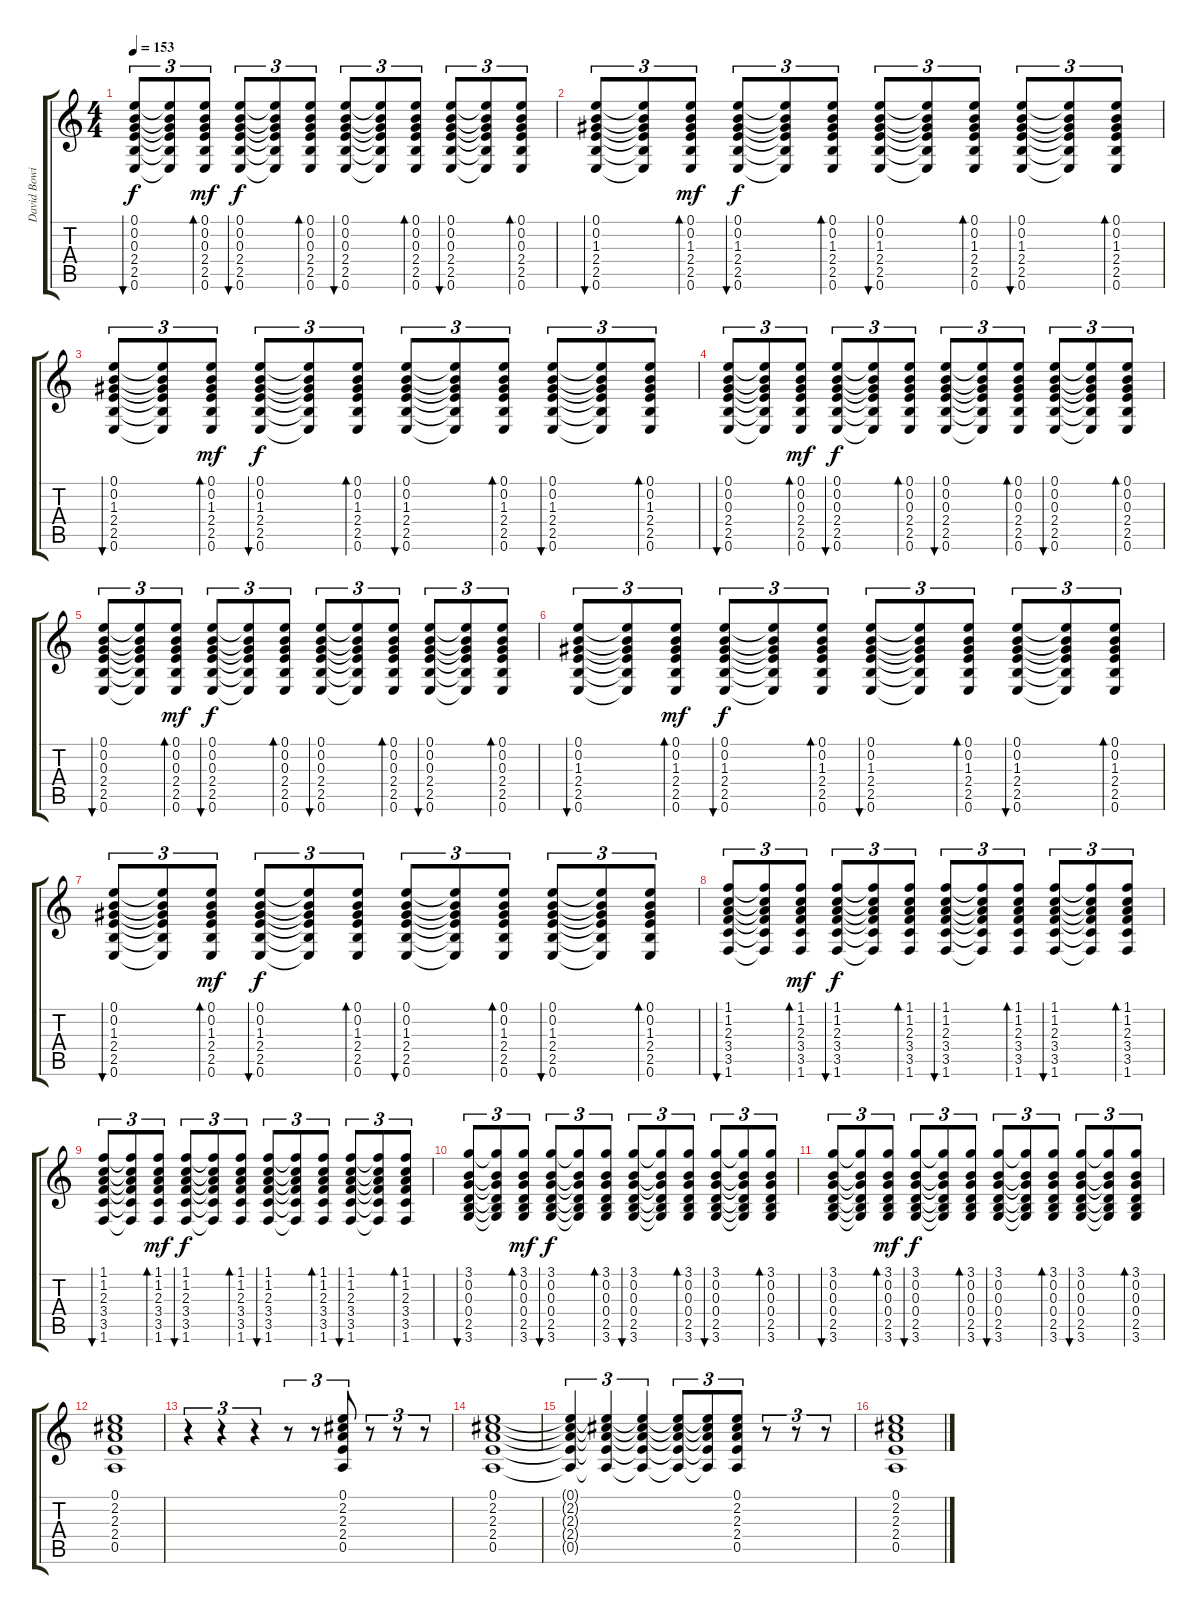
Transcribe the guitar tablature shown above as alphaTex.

\track ("David Bowie - 12 String" "David Bowi") {instrument acousticguitarsteel}
\staff {score tabs}
\tuning (E4 B3 G3 D3 A2 E2) {hide}
\ts (4 4)
\tempo 153
\clef g2
\ks c
(0.1 0.2 0.3 2.4 2.5 0.6).8{tu (3 2) bu 60 dy f} (0.1{t} 0.2{t} 0.3{t} 2.4{t} 2.5{t} 0.6{t}).8{tu (3 2)} (0.1 0.2 0.3 2.4 2.5 0.6).8{tu (3 2) bd 60 dy mf} (0.1 0.2 0.3 2.4 2.5 0.6).8{tu (3 2) bu 60 dy f} (0.1{t} 0.2{t} 0.3{t} 2.4{t} 2.5{t} 0.6{t}).8{tu (3 2)} (0.1 0.2 0.3 2.4 2.5 0.6).8{tu (3 2) bd 60} (0.1 0.2 0.3 2.4 2.5 0.6).8{tu (3 2) bu 60} (0.1{t} 0.2{t} 0.3{t} 2.4{t} 2.5{t} 0.6{t}).8{tu (3 2)} (0.1 0.2 0.3 2.4 2.5 0.6).8{tu (3 2) bd 60} (0.1 0.2 0.3 2.4 2.5 0.6).8{tu (3 2) bu 60} (0.1{t} 0.2{t} 0.3{t} 2.4{t} 2.5{t} 0.6{t}).8{tu (3 2)} (0.1 0.2 0.3 2.4 2.5 0.6).8{tu (3 2) bd 60} |
(0.1 0.2 1.3 2.4 2.5 0.6).8{tu (3 2) bu 60} (0.1{t} 0.2{t} 1.3{t} 2.4{t} 2.5{t} 0.6{t}).8{tu (3 2)} (0.1 0.2 1.3 2.4 2.5 0.6).8{tu (3 2) bd 60 dy mf} (0.1 0.2 1.3 2.4 2.5 0.6).8{tu (3 2) bu 60 dy f} (0.1{t} 0.2{t} 1.3{t} 2.4{t} 2.5{t} 0.6{t}).8{tu (3 2)} (0.1 0.2 1.3 2.4 2.5 0.6).8{tu (3 2) bd 60} (0.1 0.2 1.3 2.4 2.5 0.6).8{tu (3 2) bu 60} (0.1{t} 0.2{t} 1.3{t} 2.4{t} 2.5{t} 0.6{t}).8{tu (3 2)} (0.1 0.2 1.3 2.4 2.5 0.6).8{tu (3 2) bd 60} (0.1 0.2 1.3 2.4 2.5 0.6).8{tu (3 2) bu 60} (0.1{t} 0.2{t} 1.3{t} 2.4{t} 2.5{t} 0.6{t}).8{tu (3 2)} (0.1 0.2 1.3 2.4 2.5 0.6).8{tu (3 2) bd 60} |
(0.1 0.2 1.3 2.4 2.5 0.6).8{tu (3 2) bu 60} (0.1{t} 0.2{t} 1.3{t} 2.4{t} 2.5{t} 0.6{t}).8{tu (3 2)} (0.1 0.2 1.3 2.4 2.5 0.6).8{tu (3 2) bd 60 dy mf} (0.1 0.2 1.3 2.4 2.5 0.6).8{tu (3 2) bu 60 dy f} (0.1{t} 0.2{t} 1.3{t} 2.4{t} 2.5{t} 0.6{t}).8{tu (3 2)} (0.1 0.2 1.3 2.4 2.5 0.6).8{tu (3 2) bd 60} (0.1 0.2 1.3 2.4 2.5 0.6).8{tu (3 2) bu 60} (0.1{t} 0.2{t} 1.3{t} 2.4{t} 2.5{t} 0.6{t}).8{tu (3 2)} (0.1 0.2 1.3 2.4 2.5 0.6).8{tu (3 2) bd 60} (0.1 0.2 1.3 2.4 2.5 0.6).8{tu (3 2) bu 60} (0.1{t} 0.2{t} 1.3{t} 2.4{t} 2.5{t} 0.6{t}).8{tu (3 2)} (0.1 0.2 1.3 2.4 2.5 0.6).8{tu (3 2) bd 60} |
(0.1 0.2 0.3 2.4 2.5 0.6).8{tu (3 2) bu 60} (0.1{t} 0.2{t} 0.3{t} 2.4{t} 2.5{t} 0.6{t}).8{tu (3 2)} (0.1 0.2 0.3 2.4 2.5 0.6).8{tu (3 2) bd 60 dy mf} (0.1 0.2 0.3 2.4 2.5 0.6).8{tu (3 2) bu 60 dy f} (0.1{t} 0.2{t} 0.3{t} 2.4{t} 2.5{t} 0.6{t}).8{tu (3 2)} (0.1 0.2 0.3 2.4 2.5 0.6).8{tu (3 2) bd 60} (0.1 0.2 0.3 2.4 2.5 0.6).8{tu (3 2) bu 60} (0.1{t} 0.2{t} 0.3{t} 2.4{t} 2.5{t} 0.6{t}).8{tu (3 2)} (0.1 0.2 0.3 2.4 2.5 0.6).8{tu (3 2) bd 60} (0.1 0.2 0.3 2.4 2.5 0.6).8{tu (3 2) bu 60} (0.1{t} 0.2{t} 0.3{t} 2.4{t} 2.5{t} 0.6{t}).8{tu (3 2)} (0.1 0.2 0.3 2.4 2.5 0.6).8{tu (3 2) bd 60} |
(0.1 0.2 0.3 2.4 2.5 0.6).8{tu (3 2) bu 60} (0.1{t} 0.2{t} 0.3{t} 2.4{t} 2.5{t} 0.6{t}).8{tu (3 2)} (0.1 0.2 0.3 2.4 2.5 0.6).8{tu (3 2) bd 60 dy mf} (0.1 0.2 0.3 2.4 2.5 0.6).8{tu (3 2) bu 60 dy f} (0.1{t} 0.2{t} 0.3{t} 2.4{t} 2.5{t} 0.6{t}).8{tu (3 2)} (0.1 0.2 0.3 2.4 2.5 0.6).8{tu (3 2) bd 60} (0.1 0.2 0.3 2.4 2.5 0.6).8{tu (3 2) bu 60} (0.1{t} 0.2{t} 0.3{t} 2.4{t} 2.5{t} 0.6{t}).8{tu (3 2)} (0.1 0.2 0.3 2.4 2.5 0.6).8{tu (3 2) bd 60} (0.1 0.2 0.3 2.4 2.5 0.6).8{tu (3 2) bu 60} (0.1{t} 0.2{t} 0.3{t} 2.4{t} 2.5{t} 0.6{t}).8{tu (3 2)} (0.1 0.2 0.3 2.4 2.5 0.6).8{tu (3 2) bd 60} |
(0.1 0.2 1.3 2.4 2.5 0.6).8{tu (3 2) bu 60} (0.1{t} 0.2{t} 1.3{t} 2.4{t} 2.5{t} 0.6{t}).8{tu (3 2)} (0.1 0.2 1.3 2.4 2.5 0.6).8{tu (3 2) bd 60 dy mf} (0.1 0.2 1.3 2.4 2.5 0.6).8{tu (3 2) bu 60 dy f} (0.1{t} 0.2{t} 1.3{t} 2.4{t} 2.5{t} 0.6{t}).8{tu (3 2)} (0.1 0.2 1.3 2.4 2.5 0.6).8{tu (3 2) bd 60} (0.1 0.2 1.3 2.4 2.5 0.6).8{tu (3 2) bu 60} (0.1{t} 0.2{t} 1.3{t} 2.4{t} 2.5{t} 0.6{t}).8{tu (3 2)} (0.1 0.2 1.3 2.4 2.5 0.6).8{tu (3 2) bd 60} (0.1 0.2 1.3 2.4 2.5 0.6).8{tu (3 2) bu 60} (0.1{t} 0.2{t} 1.3{t} 2.4{t} 2.5{t} 0.6{t}).8{tu (3 2)} (0.1 0.2 1.3 2.4 2.5 0.6).8{tu (3 2) bd 60} |
(0.1 0.2 1.3 2.4 2.5 0.6).8{tu (3 2) bu 60} (0.1{t} 0.2{t} 1.3{t} 2.4{t} 2.5{t} 0.6{t}).8{tu (3 2)} (0.1 0.2 1.3 2.4 2.5 0.6).8{tu (3 2) bd 60 dy mf} (0.1 0.2 1.3 2.4 2.5 0.6).8{tu (3 2) bu 60 dy f} (0.1{t} 0.2{t} 1.3{t} 2.4{t} 2.5{t} 0.6{t}).8{tu (3 2)} (0.1 0.2 1.3 2.4 2.5 0.6).8{tu (3 2) bd 60} (0.1 0.2 1.3 2.4 2.5 0.6).8{tu (3 2) bu 60} (0.1{t} 0.2{t} 1.3{t} 2.4{t} 2.5{t} 0.6{t}).8{tu (3 2)} (0.1 0.2 1.3 2.4 2.5 0.6).8{tu (3 2) bd 60} (0.1 0.2 1.3 2.4 2.5 0.6).8{tu (3 2) bu 60} (0.1{t} 0.2{t} 1.3{t} 2.4{t} 2.5{t} 0.6{t}).8{tu (3 2)} (0.1 0.2 1.3 2.4 2.5 0.6).8{tu (3 2) bd 60} |
(1.1 1.2 2.3 3.4 3.5 1.6).8{tu (3 2) bu 60} (1.1{t} 1.2{t} 2.3{t} 3.4{t} 3.5{t} 1.6{t}).8{tu (3 2)} (1.1 1.2 2.3 3.4 3.5 1.6).8{tu (3 2) bd 60 dy mf} (1.1 1.2 2.3 3.4 3.5 1.6).8{tu (3 2) bu 60 dy f} (1.1{t} 1.2{t} 2.3{t} 3.4{t} 3.5{t} 1.6{t}).8{tu (3 2)} (1.1 1.2 2.3 3.4 3.5 1.6).8{tu (3 2) bd 60} (1.1 1.2 2.3 3.4 3.5 1.6).8{tu (3 2) bu 60} (1.1{t} 1.2{t} 2.3{t} 3.4{t} 3.5{t} 1.6{t}).8{tu (3 2)} (1.1 1.2 2.3 3.4 3.5 1.6).8{tu (3 2) bd 60} (1.1 1.2 2.3 3.4 3.5 1.6).8{tu (3 2) bu 60} (1.1{t} 1.2{t} 2.3{t} 3.4{t} 3.5{t} 1.6{t}).8{tu (3 2)} (1.1 1.2 2.3 3.4 3.5 1.6).8{tu (3 2) bd 60} |
(1.1 1.2 2.3 3.4 3.5 1.6).8{tu (3 2) bu 60} (1.1{t} 1.2{t} 2.3{t} 3.4{t} 3.5{t} 1.6{t}).8{tu (3 2)} (1.1 1.2 2.3 3.4 3.5 1.6).8{tu (3 2) bd 60 dy mf} (1.1 1.2 2.3 3.4 3.5 1.6).8{tu (3 2) bu 60 dy f} (1.1{t} 1.2{t} 2.3{t} 3.4{t} 3.5{t} 1.6{t}).8{tu (3 2)} (1.1 1.2 2.3 3.4 3.5 1.6).8{tu (3 2) bd 60} (1.1 1.2 2.3 3.4 3.5 1.6).8{tu (3 2) bu 60} (1.1{t} 1.2{t} 2.3{t} 3.4{t} 3.5{t} 1.6{t}).8{tu (3 2)} (1.1 1.2 2.3 3.4 3.5 1.6).8{tu (3 2) bd 60} (1.1 1.2 2.3 3.4 3.5 1.6).8{tu (3 2) bu 60} (1.1{t} 1.2{t} 2.3{t} 3.4{t} 3.5{t} 1.6{t}).8{tu (3 2)} (1.1 1.2 2.3 3.4 3.5 1.6).8{tu (3 2) bd 60} |
(3.1 0.2 0.3 0.4 2.5 3.6).8{tu (3 2) bu 60} (3.1{t} 0.2{t} 0.3{t} 0.4{t} 2.5{t} 3.6{t}).8{tu (3 2)} (3.1 0.2 0.3 0.4 2.5 3.6).8{tu (3 2) bd 60 dy mf} (3.1 0.2 0.3 0.4 2.5 3.6).8{tu (3 2) bu 60 dy f} (3.1{t} 0.2{t} 0.3{t} 0.4{t} 2.5{t} 3.6{t}).8{tu (3 2)} (3.1 0.2 0.3 0.4 2.5 3.6).8{tu (3 2) bd 60} (3.1 0.2 0.3 0.4 2.5 3.6).8{tu (3 2) bu 60} (3.1{t} 0.2{t} 0.3{t} 0.4{t} 2.5{t} 3.6{t}).8{tu (3 2)} (3.1 0.2 0.3 0.4 2.5 3.6).8{tu (3 2) bd 60} (3.1 0.2 0.3 0.4 2.5 3.6).8{tu (3 2) bu 60} (3.1{t} 0.2{t} 0.3{t} 0.4{t} 2.5{t} 3.6{t}).8{tu (3 2)} (3.1 0.2 0.3 0.4 2.5 3.6).8{tu (3 2) bd 60} |
(3.1 0.2 0.3 0.4 2.5 3.6).8{tu (3 2) bu 60} (3.1{t} 0.2{t} 0.3{t} 0.4{t} 2.5{t} 3.6{t}).8{tu (3 2)} (3.1 0.2 0.3 0.4 2.5 3.6).8{tu (3 2) bd 60 dy mf} (3.1 0.2 0.3 0.4 2.5 3.6).8{tu (3 2) bu 60 dy f} (3.1{t} 0.2{t} 0.3{t} 0.4{t} 2.5{t} 3.6{t}).8{tu (3 2)} (3.1 0.2 0.3 0.4 2.5 3.6).8{tu (3 2) bd 60} (3.1 0.2 0.3 0.4 2.5 3.6).8{tu (3 2) bu 60} (3.1{t} 0.2{t} 0.3{t} 0.4{t} 2.5{t} 3.6{t}).8{tu (3 2)} (3.1 0.2 0.3 0.4 2.5 3.6).8{tu (3 2) bd 60} (3.1 0.2 0.3 0.4 2.5 3.6).8{tu (3 2) bu 60} (3.1{t} 0.2{t} 0.3{t} 0.4{t} 2.5{t} 3.6{t}).8{tu (3 2)} (3.1 0.2 0.3 0.4 2.5 3.6).8{tu (3 2) bd 60} |
(0.1 2.2 2.3 2.4 0.5).1 |
r.4{tu (3 2)} r.4{tu (3 2)} r.4{tu (3 2)} r.8{tu (3 2)} r.8{tu (3 2)} (0.1 2.2 2.3 2.4 0.5).8{tu (3 2)} r.8{tu (3 2)} r.8{tu (3 2)} r.8{tu (3 2)} |
(0.1 2.2 2.3 2.4 0.5).1 |
(0.1{t} 2.2{t} 2.3{t} 2.4{t} 0.5{t}).4{tu (3 2)} (0.1{t} 2.2{t} 2.3{t} 2.4{t} 0.5{t}).4{tu (3 2)} (0.1{t} 2.2{t} 2.3{t} 2.4{t} 0.5{t}).4{tu (3 2)} (0.1{t} 2.2{t} 2.3{t} 2.4{t} 0.5{t}).8{tu (3 2)} (0.1{t} 2.2{t} 2.3{t} 2.4{t} 0.5{t}).8{tu (3 2)} (0.1 2.2 2.3 2.4 0.5).8{tu (3 2)} r.8{tu (3 2)} r.8{tu (3 2)} r.8{tu (3 2)} |
(0.1 2.2 2.3 2.4 0.5).1
